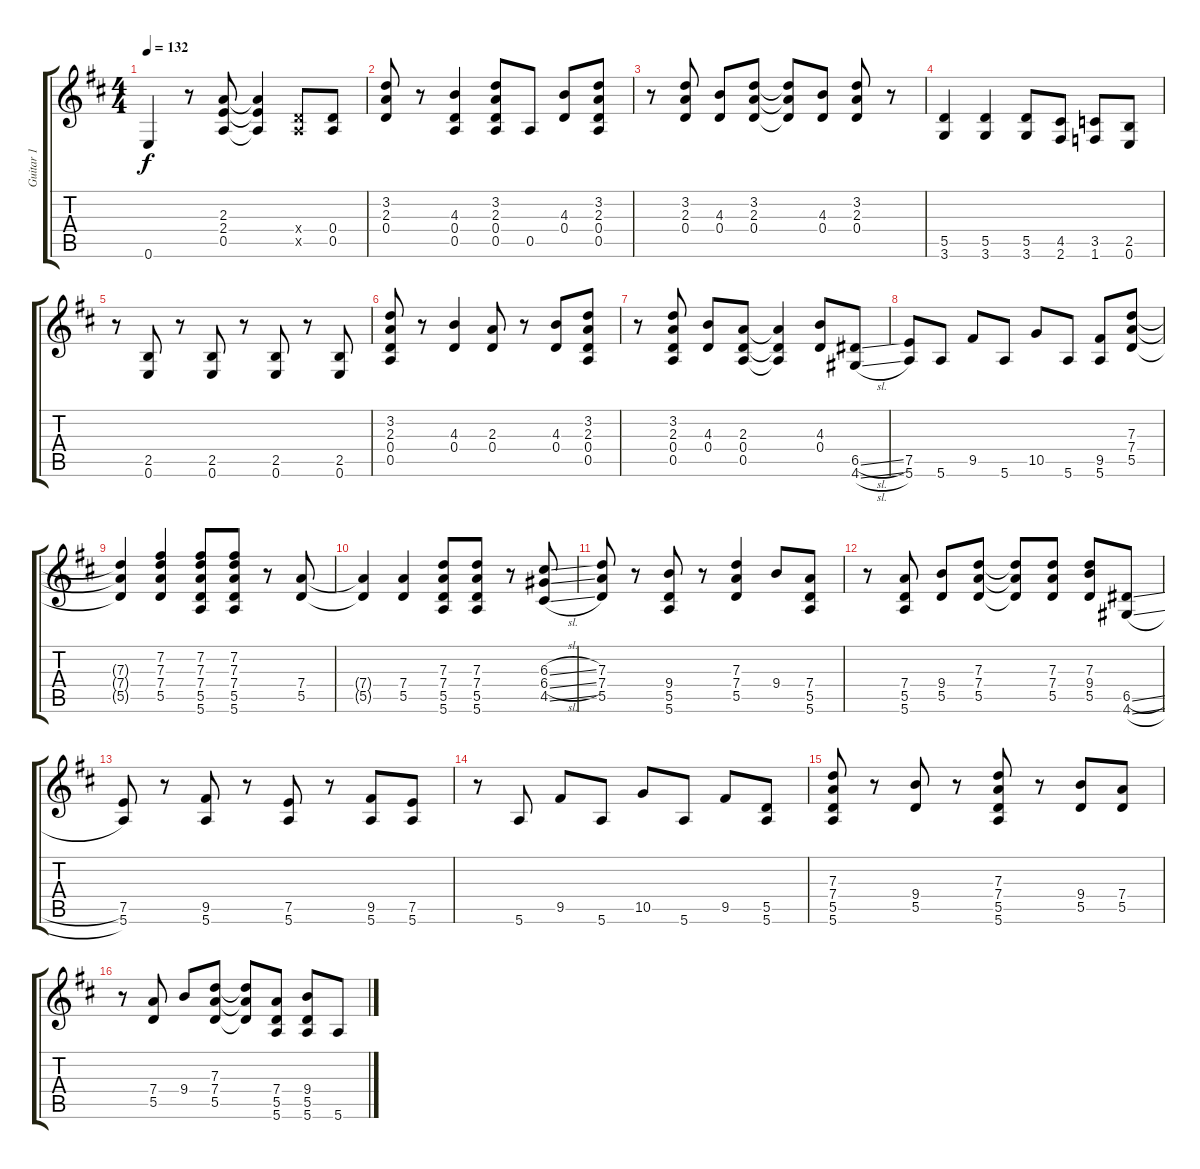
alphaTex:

\track ("Guitar 1" "Guitar 1") {instrument overdrivenguitar}
\staff {score tabs}
\tuning (E4 B3 G3 D3 A2 E2) {hide}
\ts (4 4)
\tempo 132
\clef g2
\ks d
0.6{t}.4{dy f} r.8 (2.3 2.4 0.5).8 (2.3{t} 2.4{t} 0.5{t}).4 (0.4{x} 0.5{x}).8 (0.4 0.5).8 |
(3.2 2.3 0.4).8 r.8 (4.3 0.4 0.5).4 (3.2 2.3 0.4 0.5).8 0.5.8 (4.3 0.4).8 (3.2 2.3 0.4 0.5).8 |
r.8 (3.2 2.3 0.4).8 (4.3 0.4).8 (3.2 2.3 0.4).8 (3.2{t} 2.3{t} 0.4{t}).8 (4.3 0.4).8 (3.2 2.3 0.4).8 r.8 |
(5.5 3.6).4 (5.5 3.6).4 (5.5 3.6).8 (4.5 2.6).8 (3.5 1.6).8 (2.5 0.6).8 |
r.8 (2.5 0.6).8 r.8 (2.5 0.6).8 r.8 (2.5 0.6).8 r.8 (2.5 0.6).8 |
(3.2 2.3 0.4 0.5).8 r.8 (4.3 0.4).4 (2.3 0.4).8 r.8 (4.3 0.4).8 (3.2 2.3 0.4 0.5).8 |
r.8 (3.2 2.3 0.4 0.5).8 (4.3 0.4).8 (2.3 0.4 0.5).8 (2.3{t} 0.4{t} 0.5{t}).4 (4.3 0.4).8 (6.5{sl} 4.6{sl}).8 |
(7.5 5.6).8 5.6.8 9.5.8 5.6.8 10.5.8 5.6.8 (9.5 5.6).8 (7.3 7.4 5.5).8 |
(7.3{t} 7.4{t} 5.5{t}).4 (7.2 7.3 7.4 5.5).4 (7.2 7.3 7.4 5.5 5.6).8 (7.2 7.3 7.4 5.5 5.6).8 r.8 (7.4 5.5).8 |
(7.4{t} 5.5{t}).4 (7.4 5.5).4 (7.3 7.4 5.5 5.6).8 (7.3 7.4 5.5 5.6).8 r.8 (6.3{sl} 6.4{sl} 4.5{sl}).8 |
(7.3 7.4 5.5).8 r.8 (9.4 5.5 5.6).8 r.8 (7.3 7.4 5.5).4 9.4.8 (7.4 5.5 5.6).8 |
r.8 (7.4 5.5 5.6).8 (9.4 5.5).8 (7.3 7.4 5.5).8 (7.3{t} 7.4{t} 5.5{t}).8 (7.3 7.4 5.5).8 (7.3 9.4 5.5).8 (6.5{sl} 4.6{sl}).8 |
(7.5 5.6).8 r.8 (9.5 5.6).8 r.8 (7.5 5.6).8 r.8 (9.5 5.6).8 (7.5 5.6).8 |
r.8 5.6.8 9.5.8 5.6.8 10.5.8 5.6.8 9.5.8 (5.5 5.6).8 |
(7.3 7.4 5.5 5.6).8 r.8 (9.4 5.5).8 r.8 (7.3 7.4 5.5 5.6).8 r.8 (9.4 5.5).8 (7.4 5.5).8 |
r.8 (7.4 5.5).8 9.4.8 (7.3 7.4 5.5).8 (7.3{t} 7.4{t} 5.5{t}).8 (7.4 5.5 5.6).8 (9.4 5.5 5.6).8 5.6.8
